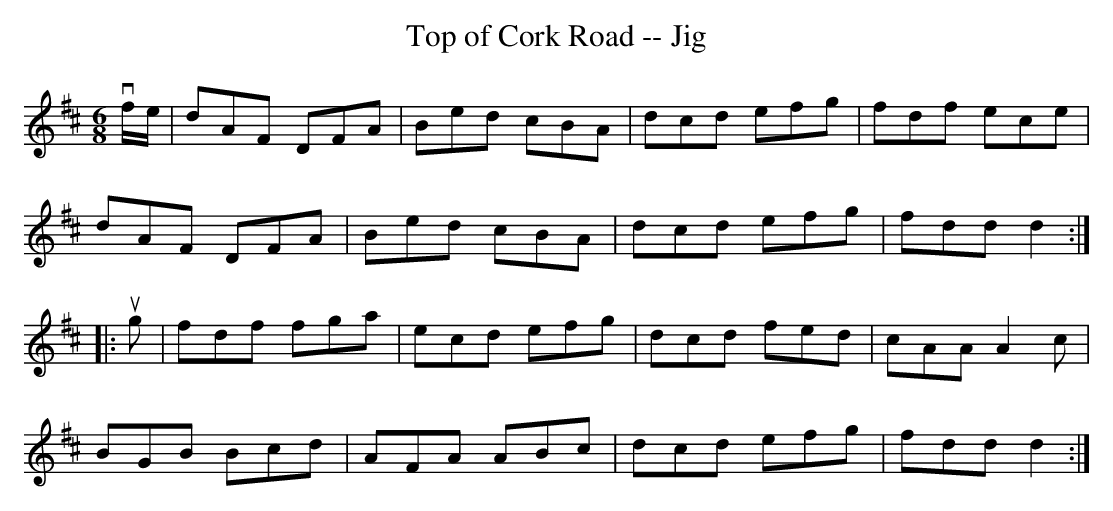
X:1
T: Top of Cork Road -- Jig
M:6/8
L:1/8
K:D
vf/e/|\
dAF DFA | Bed cBA | dcd efg | fdf ece |
dAF DFA | Bed cBA | dcd efg | fdd d2:|
|:ug|\
fdf fga | ecd efg | dcd fed | cAA A2c |
BGB Bcd | AFA ABc | dcd efg | fdd d2:|
